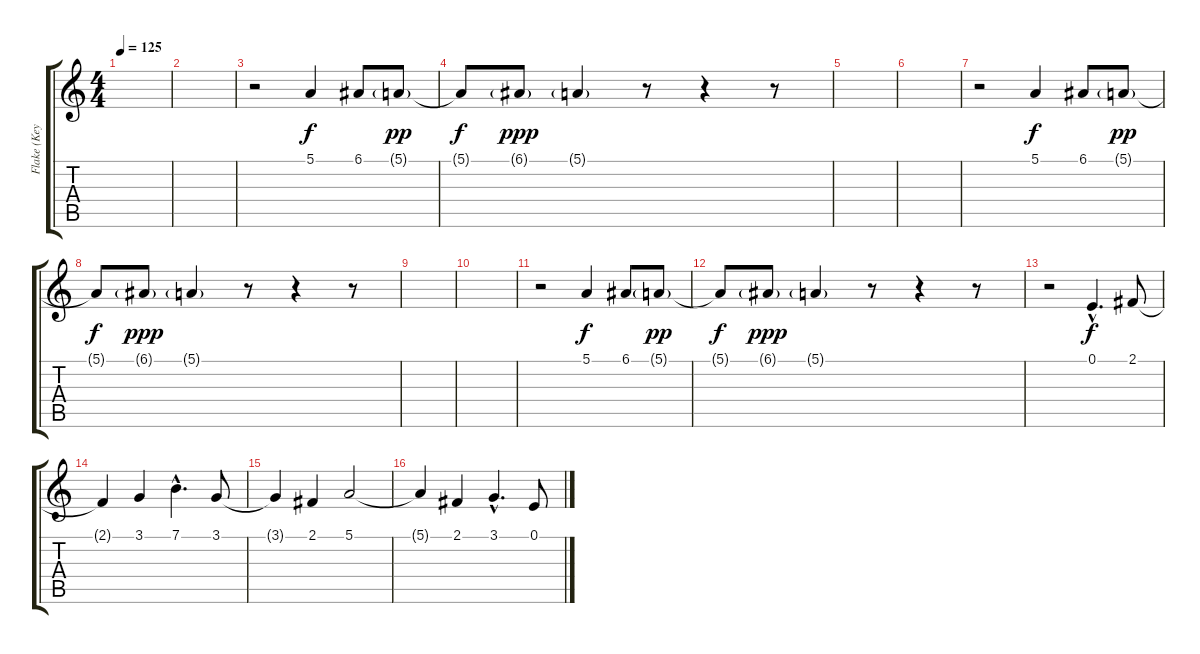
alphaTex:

\track ("Flake (Keyboard)" "Flake (Key") {instrument fx5brightness}
\staff {score tabs}
\tuning (E4 B3 G3 D3 A2 E2) {hide}
\ts (4 4)
\tempo 125
\clef g2
\ks c
|
|
r.2{volume 8 instrument fx3crystal} 5.1.4{dy f} 6.1.8 5.1{g}.8{dy pp volume 5} |
5.1{t}.8{dy f} 6.1{g}.8{dy ppp} 5.1{g}.4 r.8 r.4 r.8 |
|
|
r.2{volume 8 instrument fx3crystal} 5.1.4{dy f} 6.1.8 5.1{g}.8{dy pp volume 5} |
5.1{t}.8{dy f} 6.1{g}.8{dy ppp} 5.1{g}.4 r.8 r.4 r.8 |
|
|
r.2{volume 8 instrument fx3crystal} 5.1.4{dy f} 6.1.8 5.1{g}.8{dy pp volume 5} |
5.1{t}.8{dy f} 6.1{g}.8{dy ppp} 5.1{g}.4 r.8 r.4 r.8 |
r.2{volume 13 instrument choiraahs} 0.1{hac}.4{d dy f} 2.1.8 |
2.1{t}.4 3.1.4 7.1{hac}.4{d} 3.1.8 |
3.1{t}.4 2.1.4 5.1.2 |
5.1{t}.4 2.1.4 3.1{hac}.4{d} 0.1.8
